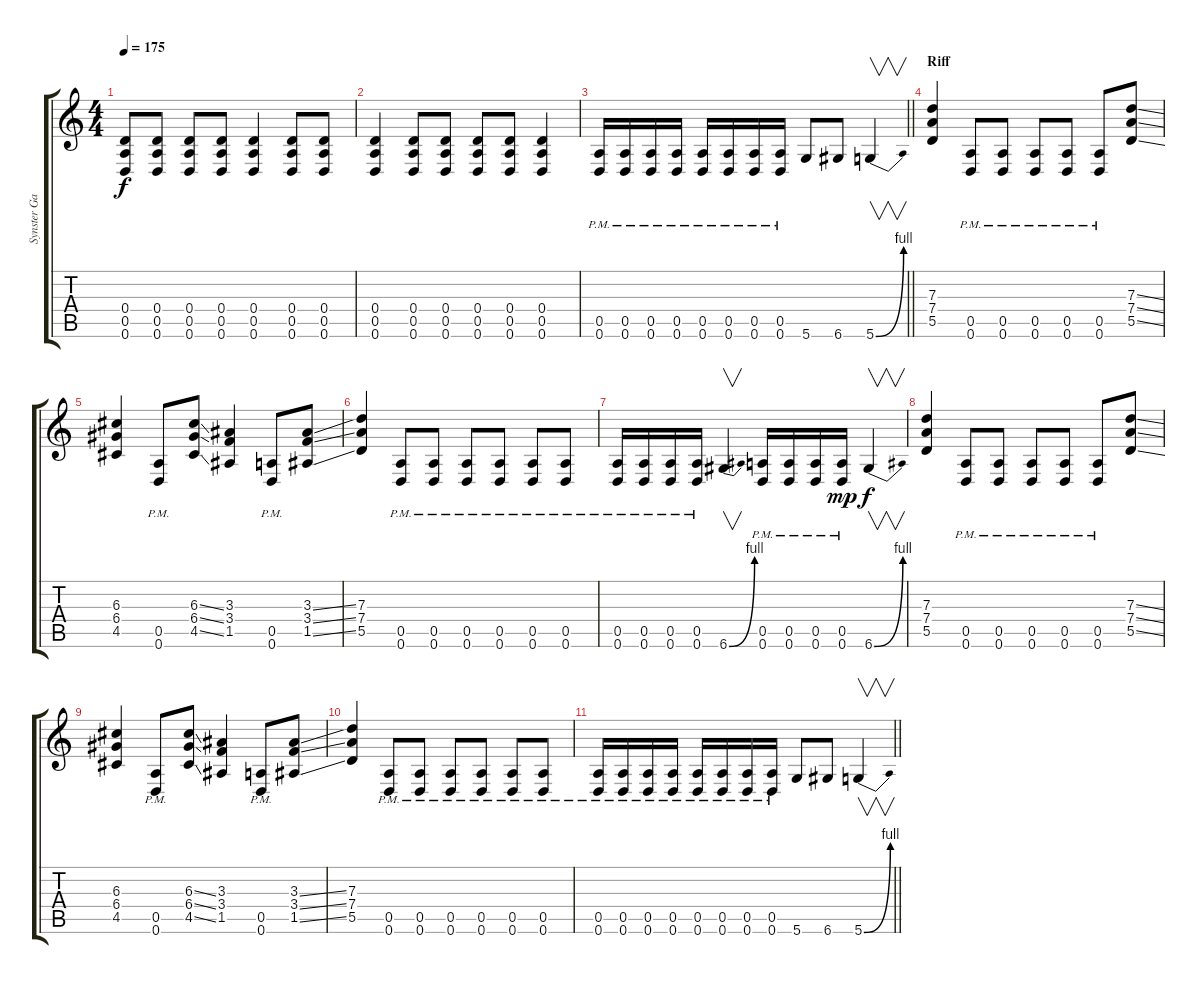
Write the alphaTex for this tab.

\track ("Synster Gates" "Synster Ga") {instrument distortionguitar}
\staff {score tabs}
\tuning (E4 B3 G3 D3 A2 D2) {hide}
\ts (4 4)
\tempo 175
\clef g2
\ks c
(0.4 0.5 0.6).8{dy f} (0.4 0.5 0.6).8 (0.4 0.5 0.6).8 (0.4 0.5 0.6).8 (0.4 0.5 0.6).4 (0.4 0.5 0.6).8 (0.4 0.5 0.6).8 |
(0.4 0.5 0.6).4 (0.4 0.5 0.6).8 (0.4 0.5 0.6).8 (0.4 0.5 0.6).8 (0.4 0.5 0.6).8 (0.4 0.5 0.6).4 |
\barLineRight lightlight
(0.5{pm} 0.6{pm}).16 (0.5{pm} 0.6{pm}).16 (0.5{pm} 0.6{pm}).16 (0.5{pm} 0.6{pm}).16 (0.5{pm} 0.6{pm}).16 (0.5{pm} 0.6{pm}).16 (0.5{pm} 0.6{pm}).16 (0.5{pm} 0.6{pm}).16 5.6.8 6.6.8 5.6{be (bend 0 0 60 4)}.4{v} |
\section ("" "Riff")
(7.3 7.4 5.5).4 (0.5{pm} 0.6{pm}).8 (0.5{pm} 0.6{pm}).8 (0.5{pm} 0.6{pm}).8 (0.5{pm} 0.6{pm}).8 (0.5{pm} 0.6{pm}).8 (7.3{ss} 7.4{ss} 5.5{ss}).8 |
(6.3 6.4 4.5).4 (0.5{pm} 0.6{pm}).8 (6.3{ss} 6.4{ss} 4.5{ss}).8 (3.3 3.4 1.5).4 (0.5{pm} 0.6{pm}).8 (3.3{ss} 3.4{ss} 1.5{ss}).8 |
(7.3 7.4 5.5).4 (0.5{pm} 0.6{pm}).8 (0.5{pm} 0.6{pm}).8 (0.5{pm} 0.6{pm}).8 (0.5{pm} 0.6{pm}).8 (0.5{pm} 0.6{pm}).8 (0.5{pm} 0.6{pm}).8 |
(0.5{pm} 0.6{pm}).16 (0.5{pm} 0.6{pm}).16 (0.5{pm} 0.6{pm}).16 (0.5{pm} 0.6{pm}).16 6.6{be (bend 0 0 60 4)}.4{v} (0.5{pm} 0.6{pm}).16 (0.5{pm} 0.6{pm}).16 (0.5{pm} 0.6{pm}).16 (0.5{pm} 0.6{pm}).16{dy mp} 6.6{be (bend 0 0 60 4)}.4{v dy f} |
(7.3 7.4 5.5).4 (0.5{pm} 0.6{pm}).8 (0.5{pm} 0.6{pm}).8 (0.5{pm} 0.6{pm}).8 (0.5{pm} 0.6{pm}).8 (0.5{pm} 0.6{pm}).8 (7.3{ss} 7.4{ss} 5.5{ss}).8 |
(6.3 6.4 4.5).4 (0.5{pm} 0.6{pm}).8 (6.3{ss} 6.4{ss} 4.5{ss}).8 (3.3 3.4 1.5).4 (0.5{pm} 0.6{pm}).8 (3.3{ss} 3.4{ss} 1.5{ss}).8 |
(7.3 7.4 5.5).4 (0.5{pm} 0.6{pm}).8 (0.5{pm} 0.6{pm}).8 (0.5{pm} 0.6{pm}).8 (0.5{pm} 0.6{pm}).8 (0.5{pm} 0.6{pm}).8 (0.5{pm} 0.6{pm}).8 |
\barLineRight lightlight
(0.5{pm} 0.6{pm}).16 (0.5{pm} 0.6{pm}).16 (0.5{pm} 0.6{pm}).16 (0.5{pm} 0.6{pm}).16 (0.5{pm} 0.6{pm}).16 (0.5{pm} 0.6{pm}).16 (0.5{pm} 0.6{pm}).16 (0.5{pm} 0.6{pm}).16 5.6.8 6.6.8 5.6{be (bend 0 0 60 4)}.4{v}
